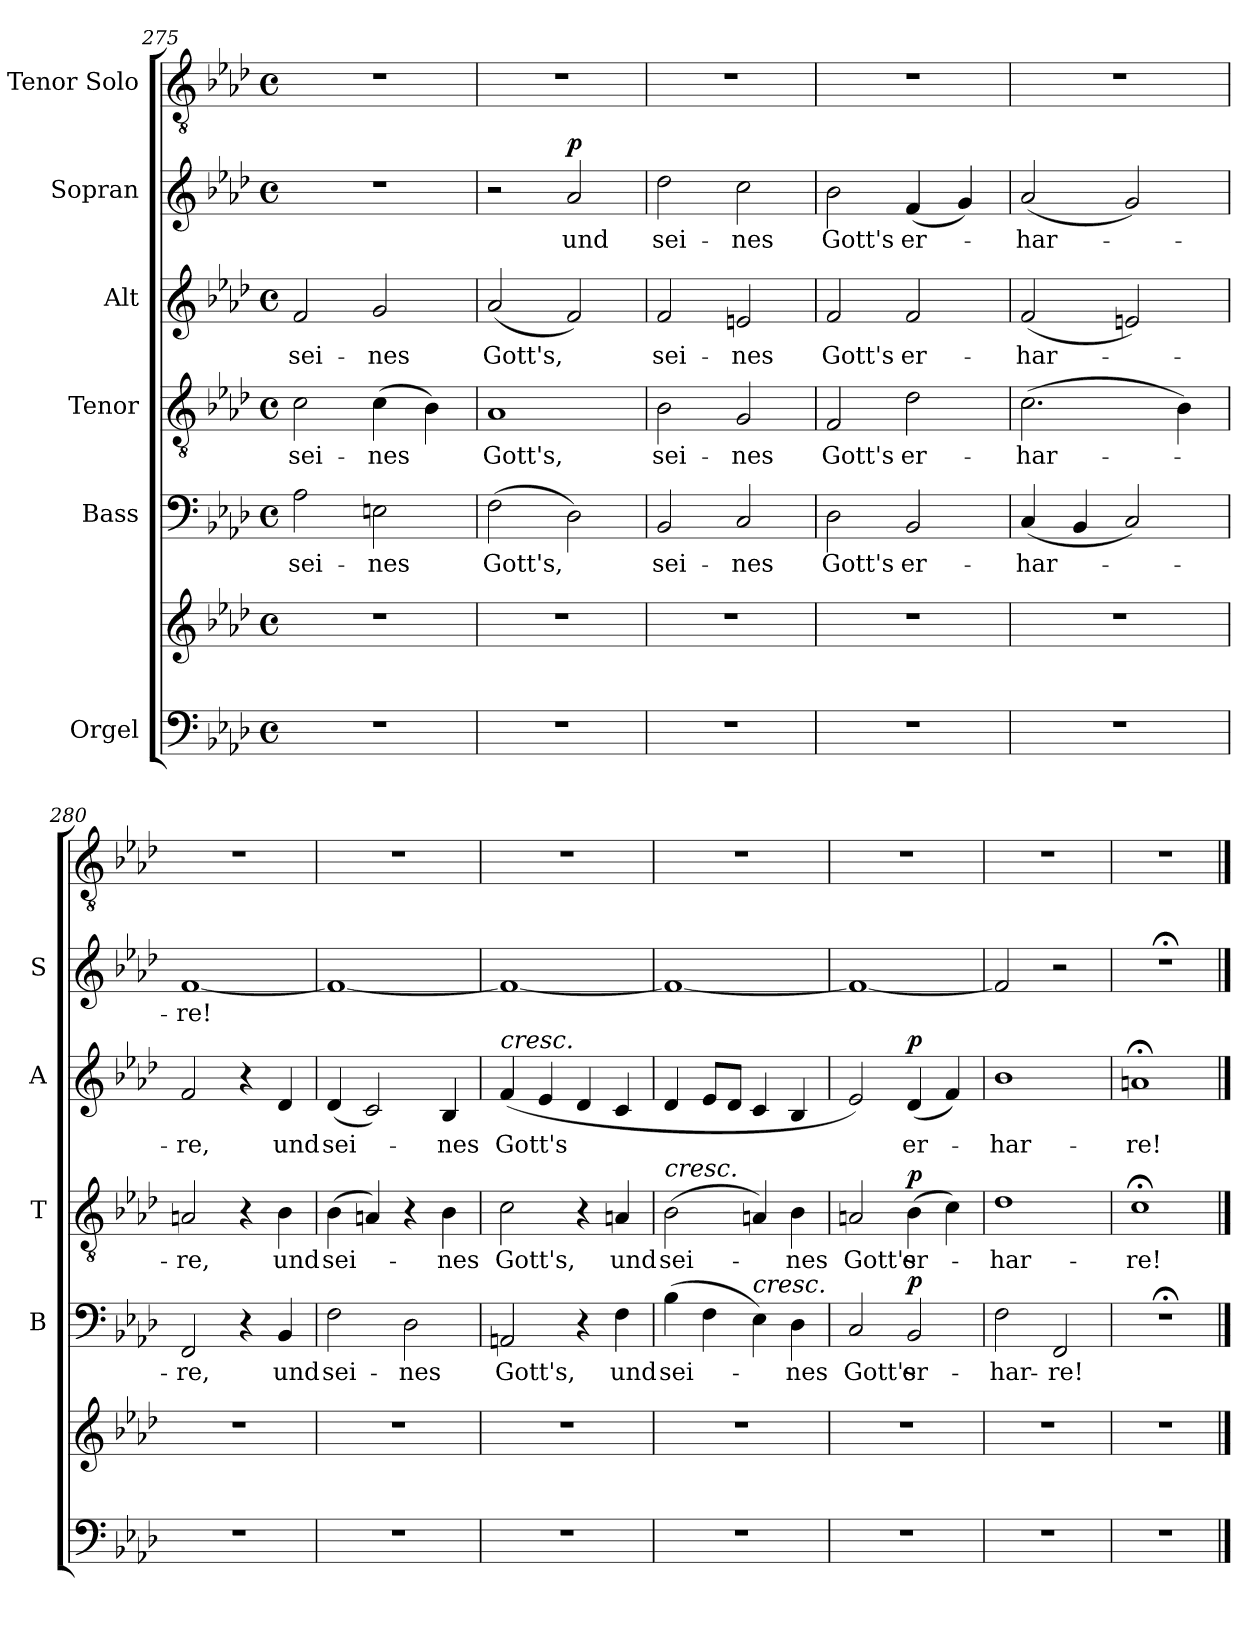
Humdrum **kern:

**kern	**kern	**kern	**text	**dynam	**kern	**text	**dynam	**kern	**text	**dynam	**kern	**text	**dynam	**kern
*part6	*part6	*part5	*part5	*part5	*part4	*part4	*part4	*part3	*part3	*part3	*part2	*part2	*part2	*part1
*staff7	*staff6	*staff5	*staff5	*staff5	*staff4	*staff4	*staff4	*staff3	*staff3	*staff3	*staff2	*staff2	*staff2	*staff1
*I"Orgel	*	*I"Bass	*	*	*I"Tenor	*	*	*I"Alt	*	*	*I"Sopran	*	*	*I"Tenor Solo
*	*	*I'B	*	*	*I'T	*	*	*I'A	*	*	*I'S	*	*	*
*clefF4	*clefG2	*clefF4	*	*	*clefGv2	*	*	*clefG2	*	*	*clefG2	*	*	*clefGv2
*k[b-e-a-d-]	*k[b-e-a-d-]	*k[b-e-a-d-]	*	*	*k[b-e-a-d-]	*	*	*k[b-e-a-d-]	*	*	*k[b-e-a-d-]	*	*	*k[b-e-a-d-]
*M4/4	*M4/4	*M4/4	*	*	*M4/4	*	*	*M4/4	*	*	*M4/4	*	*	*M4/4
*met(c)	*met(c)	*met(c)	*	*	*met(c)	*	*	*met(c)	*	*	*met(c)	*	*	*met(c)
=275	=275	=275	=275	=275	=275	=275	=275	=275	=275	=275	=275	=275	=275	=275
1r	1r	2A-\	sei-	.	2c\	sei-	.	2f/	sei-	.	1r	.	.	1r
.	.	2En\	-nes	.	(4c\	-nes	.	2g/	-nes	.	.	.	.	.
.	.	.	.	.	4B-\)	.	.	.	.	.	.	.	.	.
=276	=276	=276	=276	=276	=276	=276	=276	=276	=276	=276	=276	=276	=276	=276
1r	1r	(2F\	Gott's,	.	1A-	Gott's,	.	(2a-/	Gott's,	.	2r	.	.	1r
!	!	!	!	!	!	!	!	!	!	!	!	!	!LO:DY:a	!
.	.	2D-\)	.	.	.	.	.	2f/)	.	.	2a-/	und	p	.
=277	=277	=277	=277	=277	=277	=277	=277	=277	=277	=277	=277	=277	=277	=277
1r	1r	2BB-/	sei-	.	2B-\	sei-	.	2f/	sei-	.	2dd-\	sei-	.	1r
.	.	2C/	-nes	.	2G/	-nes	.	2en/	-nes	.	2cc\	-nes	.	.
=278	=278	=278	=278	=278	=278	=278	=278	=278	=278	=278	=278	=278	=278	=278
1r	1r	2D-\	Gott's	.	2F/	Gott's	.	2f/	Gott's	.	2b-\	-Gott's	.	1r
.	.	2BB-/	er-	.	2d-\	er-	.	2f/	er-	.	(4f/	er-	.	.
.	.	.	.	.	.	.	.	.	.	.	4g/)	.	.	.
=279	=279	=279	=279	=279	=279	=279	=279	=279	=279	=279	=279	=279	=279	=279
1r	1r	(4C/	-har-	.	(2.c\	-har-	.	(2f/	-har-	.	(2a-/	-har-	.	1r
.	.	4BB-/	.	.	.	.	.	.	.	.	.	.	.	.
.	.	2C/)	.	.	.	.	.	2en/)	.	.	2g/)	.	.	.
.	.	.	.	.	4B-\)	.	.	.	.	.	.	.	.	.
!!LO:LB:g=z
=280	=280	=280	=280	=280	=280	=280	=280	=280	=280	=280	=280	=280	=280	=280
1r	1r	2FF/	-re,	.	2An/	-re,	.	2f/	-re,	.	[1f	-re!	.	1r
.	.	4r	.	.	4r	.	.	4r	.	.	.	.	.	.
.	.	4BB-/	und	.	4B-\	und	.	4d-/	und	.	.	.	.	.
=281	=281	=281	=281	=281	=281	=281	=281	=281	=281	=281	=281	=281	=281	=281
1r	1r	2F\	sei-	.	(4B-\	sei-	.	(>4d-/	sei-	.	1f_	.	.	1r
.	.	.	.	.	4An/)	.	.	2c/)	.	.	.	.	.	.
.	.	2D-\	-nes	.	4r	.	.	.	.	.	.	.	.	.
.	.	.	.	.	4B-\	-nes	.	4B-/	-nes	.	.	.	.	.
=282	=282	=282	=282	=282	=282	=282	=282	=282	=282	=282	=282	=282	=282	=282
!	!	!	!	!	!	!	!	!LO:TX:a:i:t=cresc.	!	!	!	!	!	!
1r	1r	2AAn/	Gott's,	.	2c\	Gott's,	.	(4f/	-Gott's	.	1f_	.	.	1r
.	.	.	.	.	.	.	.	4e-/	.	.	.	.	.	.
.	.	4r	.	.	4r	.	.	4d-/	.	.	.	.	.	.
.	.	4F\	und	.	4An/	und	.	4c/	.	.	.	.	.	.
=283	=283	=283	=283	=283	=283	=283	=283	=283	=283	=283	=283	=283	=283	=283
!	!	!	!	!	!LO:TX:a:i:t=cresc.	!	!	!	!	!	!	!	!	!
1r	1r	(4B-\	sei-	.	(2B-\	sei-	.	4d-/	.	.	1f_	.	.	1r
.	.	4F\	.	.	.	.	.	8e-/L	.	.	.	.	.	.
.	.	.	.	.	.	.	.	8d-/J	.	.	.	.	.	.
!	!	!LO:TX:a:i:t=cresc.	!	!	!	!	!	!	!	!	!	!	!	!
.	.	4E-\)	.	.	4An/)	.	.	4c/	.	.	.	.	.	.
.	.	4D-\	-nes	.	4B-\	-nes	.	4B-/	.	.	.	.	.	.
=284	=284	=284	=284	=284	=284	=284	=284	=284	=284	=284	=284	=284	=284	=284
1r	1r	2C/	Gott's	.	2An/	Gott's	.	2e-/)	.	.	1f_	.	.	1r
!	!	!	!	!LO:DY:a	!	!	!LO:DY:a	!	!	!LO:DY:a	!	!	!	!
.	.	2BB-/	er-	p	(4B-\	er-	p	(4d-/	er-	p	.	.	.	.
.	.	.	.	.	4c\)	.	.	4f/)	.	.	.	.	.	.
=285	=285	=285	=285	=285	=285	=285	=285	=285	=285	=285	=285	=285	=285	=285
1r	1r	2F\	-har-	.	1d-	-har-	.	1b-	-har-	.	2f/]	.	.	1r
.	.	2FF/	-re!	.	.	.	.	.	.	.	2r	.	.	.
=286	=286	=286	=286	=286	=286	=286	=286	=286	=286	=286	=286	=286	=286	=286
1r	1r	1r;<	.	.	1c;<	-re!	.	1an;<	-re!	.	1r;<	.	.	1r
==	==	==	==	==	==	==	==	==	==	==	==	==	==	==
*-	*-	*-	*-	*-	*-	*-	*-	*-	*-	*-	*-	*-	*-	*-
